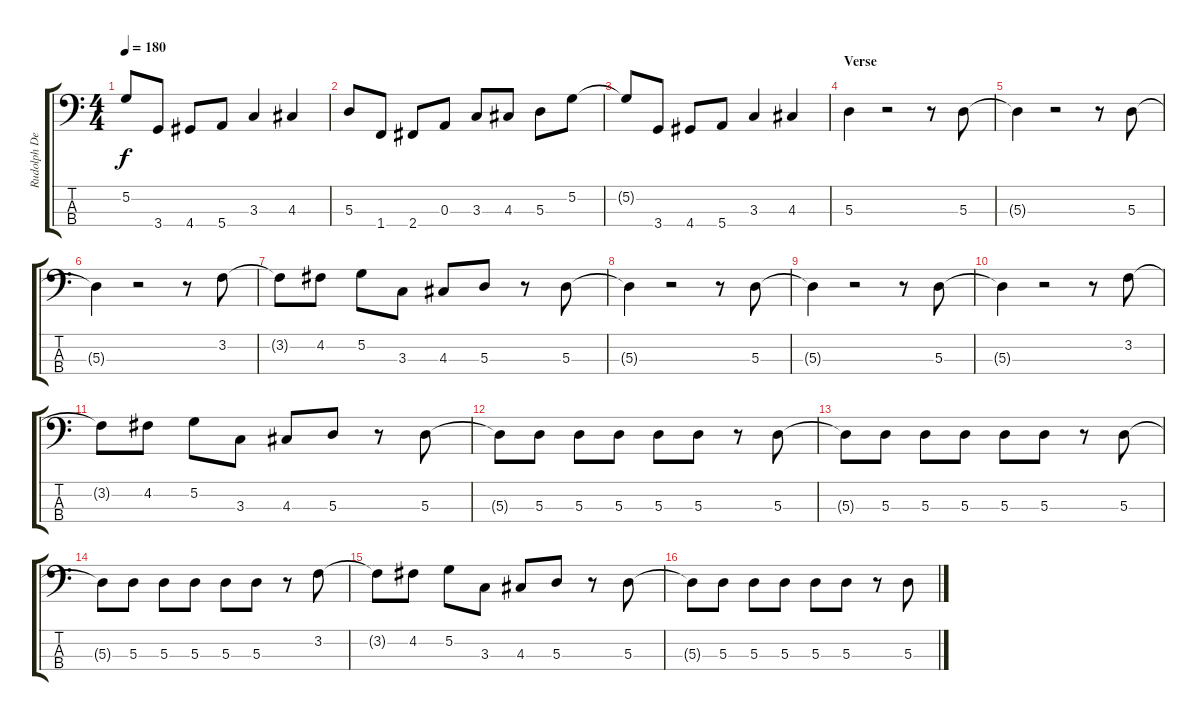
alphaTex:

\track ("Rudolph De Borst" "Rudolph De") {instrument electricbasspick}
\staff {score tabs}
\tuning (G2 D2 A1 E1) {hide}
\ts (4 4)
\tempo 180
\clef f4
\ks c
5.2{t}.8{dy f} 3.4.8 4.4.8 5.4.8 3.3.4 4.3.4 |
5.3.8 1.4.8 2.4.8 0.3.8 3.3.8 4.3.8 5.3.8 5.2.8 |
5.2{t}.8 3.4.8 4.4.8 5.4.8 3.3.4 4.3.4 |
\section ("" "Verse")
5.3.4 r.2 r.8 5.3.8 |
5.3{t}.4 r.2 r.8 5.3.8 |
5.3{t}.4 r.2 r.8 3.2.8 |
3.2{t}.8 4.2.8 5.2.8 3.3.8 4.3.8 5.3.8 r.8 5.3.8 |
5.3{t}.4 r.2 r.8 5.3.8 |
5.3{t}.4 r.2 r.8 5.3.8 |
5.3{t}.4 r.2 r.8 3.2.8 |
3.2{t}.8 4.2.8 5.2.8 3.3.8 4.3.8 5.3.8 r.8 5.3.8 |
5.3{t}.8 5.3.8 5.3.8 5.3.8 5.3.8 5.3.8 r.8 5.3.8 |
5.3{t}.8 5.3.8 5.3.8 5.3.8 5.3.8 5.3.8 r.8 5.3.8 |
5.3{t}.8 5.3.8 5.3.8 5.3.8 5.3.8 5.3.8 r.8 3.2.8 |
3.2{t}.8 4.2.8 5.2.8 3.3.8 4.3.8 5.3.8 r.8 5.3.8 |
5.3{t}.8 5.3.8 5.3.8 5.3.8 5.3.8 5.3.8 r.8 5.3.8
